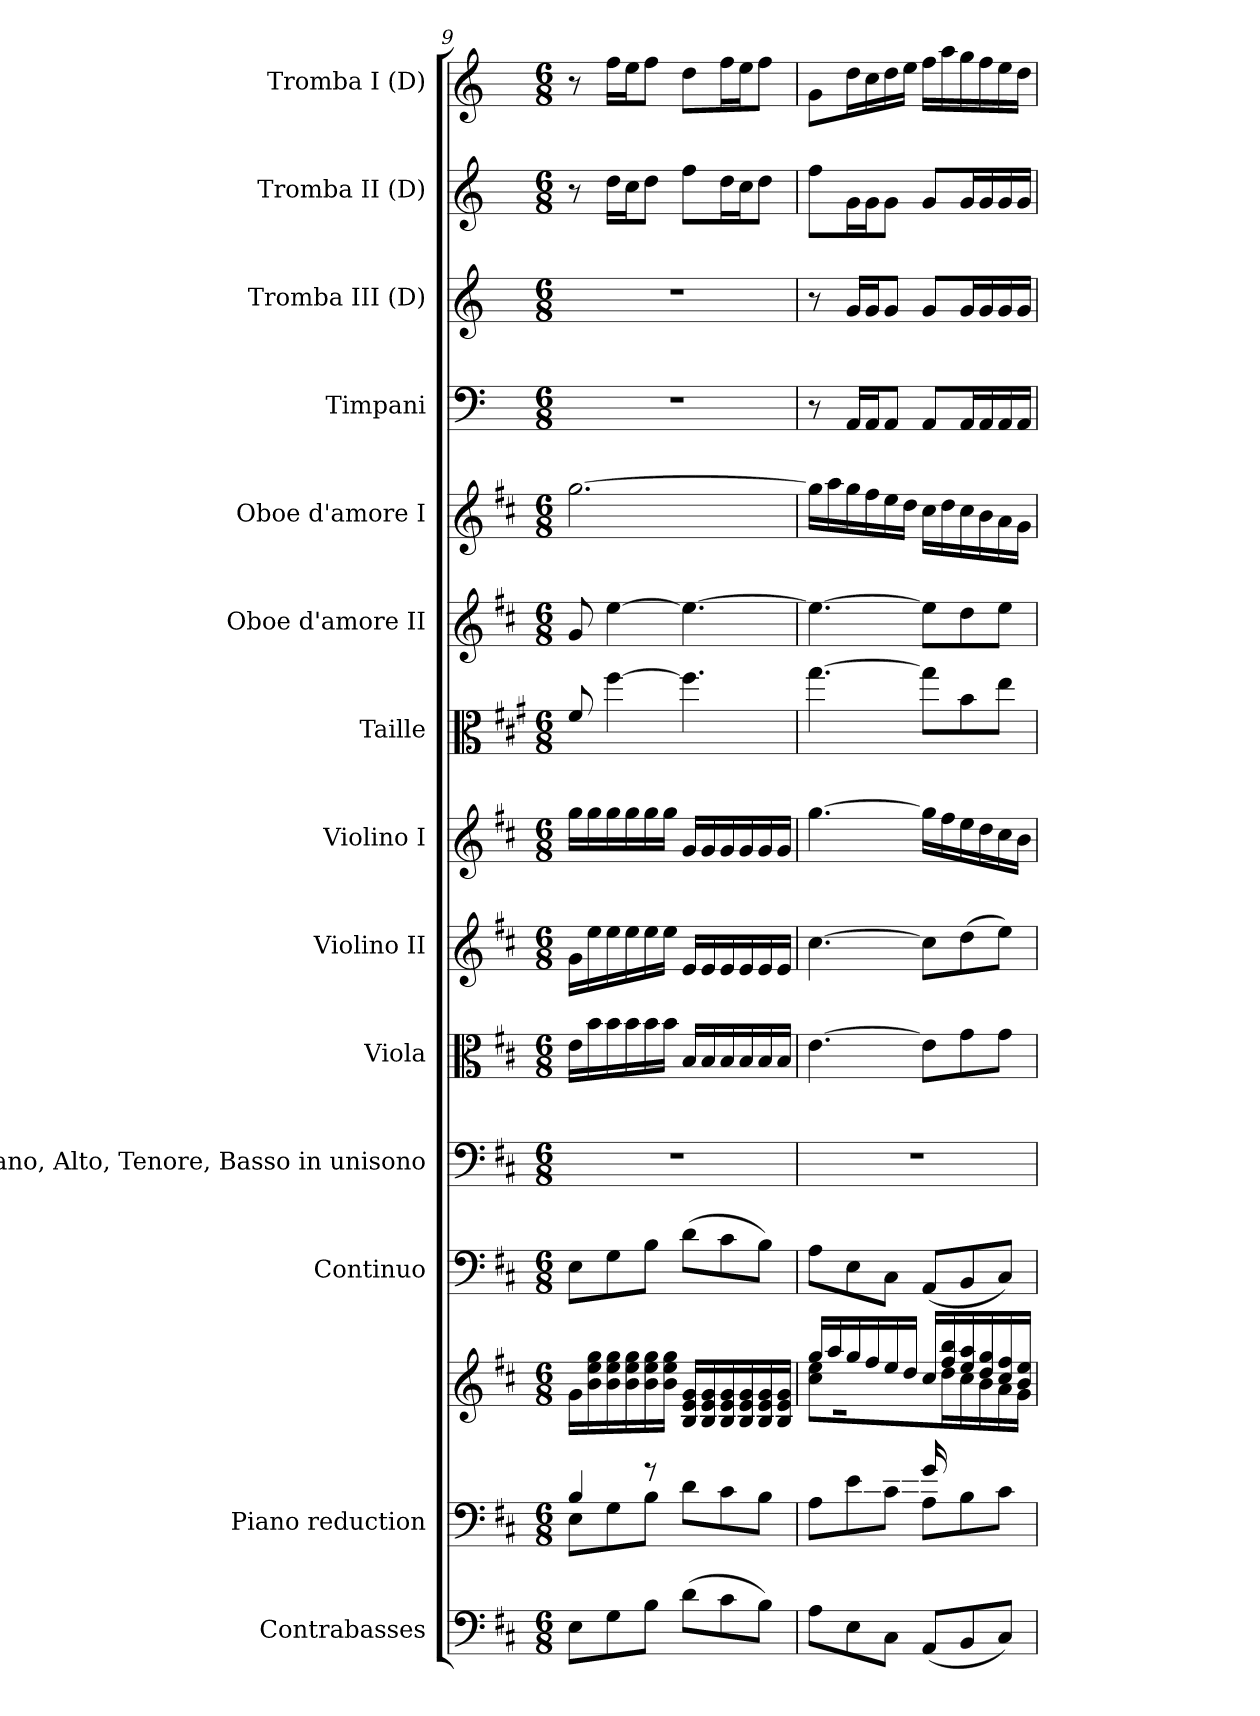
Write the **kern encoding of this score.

**kern	**kern	**kern	**kern	**kern	**kern	**kern	**kern	**kern	**kern	**kern	**kern	**kern	**kern	**kern
*part14	*part13	*part13	*part12	*part11	*part10	*part9	*part8	*part7	*part6	*part5	*part4	*part3	*part2	*part1
*staff15	*staff14	*staff13	*staff12	*staff11	*staff10	*staff9	*staff8	*staff7	*staff6	*staff5	*staff4	*staff3	*staff2	*staff1
*I"Contrabasses	*I"Piano reduction	*	*I"Continuo	*I"Soprano, Alto, Tenore, Basso in unisono	*I"Viola	*I"Violino II	*I"Violino I	*I"Taille	*I"Oboe d'amore II	*I"Oboe d'amore I	*I"Timpani	*I"Tromba III (D)	*I"Tromba II (D)	*I"Tromba I (D)
*I'Cbs.	*I'Pno	*	*	*	*	*	*	*	*I'Ob	*I'Ob	*I'Timp	*	*	*
*clefF4	*clefF4	*clefG2	*clefF4	*clefF4	*clefC3	*clefG2	*clefG2	*clefC3	*clefG2	*clefG2	*clefF4	*clefG2	*clefG2	*clefG2
*ITrd7c12	*	*	*	*	*	*	*	*ITrd4c7	*	*	*	*ITrd-1c-2	*ITrd-1c-2	*ITrd-1c-2
*k[f#c#]	*k[f#c#]	*k[f#c#]	*k[f#c#]	*k[f#c#]	*k[f#c#]	*k[f#c#]	*k[f#c#]	*k[f#c#]	*k[f#c#]	*k[f#c#]	*k[]	*k[f#c#]	*k[f#c#]	*k[f#c#]
*M6/8	*M6/8	*M6/8	*M6/8	*M6/8	*M6/8	*M6/8	*M6/8	*M6/8	*M6/8	*M6/8	*M6/8	*M6/8	*M6/8	*M6/8
=9	=9	=9	=9	=9	=9	=9	=9	=9	=9	=9	=9	=9	=9	=9
*	*^	*	*	*	*	*	*	*	*	*	*	*	*	*
8EE\L	4B/	8E\L	16g\LL	8E\L	2.r	16e\LL	16g\LL	16gg\LL	8B/	8g/	[2.gg\	2.r	2.r	8r	8r
.	.	.	16b\ 16ee\ 16gg\	.	.	16b\	16ee\	16gg\	.	.	.	.	.	.	.
8GG\	.	8G\	16b\ 16ee\ 16gg\	8G\	.	16b\	16ee\	16gg\	[4b\	[4ee\	.	.	.	16ee\LL	16gg\LL
.	.	.	16b\ 16ee\ 16gg\	.	.	16b\	16ee\	16gg\	.	.	.	.	.	16dd\J	16ff#\J
8BB\J	8r	8B\J	16b\ 16ee\ 16gg\	8B\J	.	16b\	16ee\	16gg\	.	.	.	.	.	8ee\J	8gg\J
.	.	.	16b\ 16ee\ 16gg\JJ	.	.	16b\JJ	16ee\JJ	16gg\JJ	.	.	.	.	.	.	.
(8D\L	4.ryy	8d\L	16B/ 16e/ 16g/LL	(8d\L	.	16B/LL	16e/LL	16g/LL	4.b\]	4.ee\_	.	.	.	8gg\L	8ee\L
.	.	.	16B/ 16e/ 16g/	.	.	16B/	16e/	16g/	.	.	.	.	.	.	.
8C#\	.	8c#\	16B/ 16e/ 16g/	8c#\	.	16B/	16e/	16g/	.	.	.	.	.	16ee\L	16gg\L
.	.	.	16B/ 16e/ 16g/	.	.	16B/	16e/	16g/	.	.	.	.	.	16dd\J	16ff#\J
8BB\J)	.	8B\J	16B/ 16e/ 16g/	8B\J)	.	16B/	16e/	16g/	.	.	.	.	.	8ee\J	8gg\J
.	.	.	16B/ 16e/ 16g/JJ	.	.	16B/JJ	16e/JJ	16g/JJ	.	.	.	.	.	.	.
!!LO:PB:g=z
=10	=10	=10	=10	=10	=10	=10	=10	=10	=10	=10	=10	=10	=10	=10	=10
*	*	*	*^	*	*	*	*	*	*	*	*	*	*	*	*
8AA\L	8ryy	8A\L	16gg/LL	8cc#\ 8ee\L	8A\L	2.r	[4.e\	[4.cc#\	[4.gg\	[4.cc#\	4.ee\_	16gg\LL]	8r	8r	8gg\L	8a\L
.	.	.	16aa/	.	.	.	.	.	.	.	.	16aa\	.	.	.	.
8EE\	16e/L	8e\	16gg/	16ryy	8E\	.	.	.	.	.	.	16gg\	16AA/LL	16a/LL	16a\L	16ee\L
*	*	*	*v	*v	*	*	*	*	*	*	*	*	*	*	*	*
.	16d/	.	16ff#/	.	.	.	.	.	.	.	16ff#\	16AA/J	16a/J	16a\J	16dd\
8CC#\J	16e/	8c#\J	16ee/	8C#\J	.	.	.	.	.	.	16ee\	8AA/J	8a/J	8a\J	16ee\
.	16f#/JJ	.	16dd/JJ	.	.	.	.	.	.	.	16dd\JJ	.	.	.	16ff#\JJ
(8AAA/L	16g/LL	8A\L	16cc#/LL	(8AA/L	.	8e\L]	8cc#\L]	16gg\LL]	8cc#\L]	8ee\L]	16cc#\LL	8AA/L	8a/L	8a/L	16gg\LL
*	*	*	*^	*	*	*	*	*	*	*	*	*	*	*	*
.	4ryy	.	16ff#/ 16bb/	16dd\	.	.	.	.	16ff#\	.	.	16dd\	.	.	.	16bb\
8BBB/	.	8B\	16ee/ 16aa/	16cc#\	8BB/	.	8g\	(8dd\	16ee\	8e\	8dd\	16cc#\	16AA/L	16a/L	16a/L	16aa\
.	.	.	16dd/ 16gg/	16b\	.	.	.	.	16dd\	.	.	16b\	16AA/	16a/	16a/	16gg\
8CC#/J)	.	8c#\J	16cc#/ 16ff#/	16a\	8C#/J)	.	8g\J	8ee\J)	16cc#\	8a\J	8ee\J	16a\	16AA/	16a/	16a/	16ff#\
.	16ryy	.	16b/ 16ee/JJ	16g\JJ	.	.	.	.	16b\JJ	.	.	16g\JJ	16AA/JJ	16a/JJ	16a/JJ	16ee\JJ
*	*v	*v	*	*	*	*	*	*	*	*	*	*	*	*	*	*
*	*	*v	*v	*	*	*	*	*	*	*	*	*	*	*	*
=	=	=	=	=	=	=	=	=	=	=	=	=	=	=
*-	*-	*-	*-	*-	*-	*-	*-	*-	*-	*-	*-	*-	*-	*-
